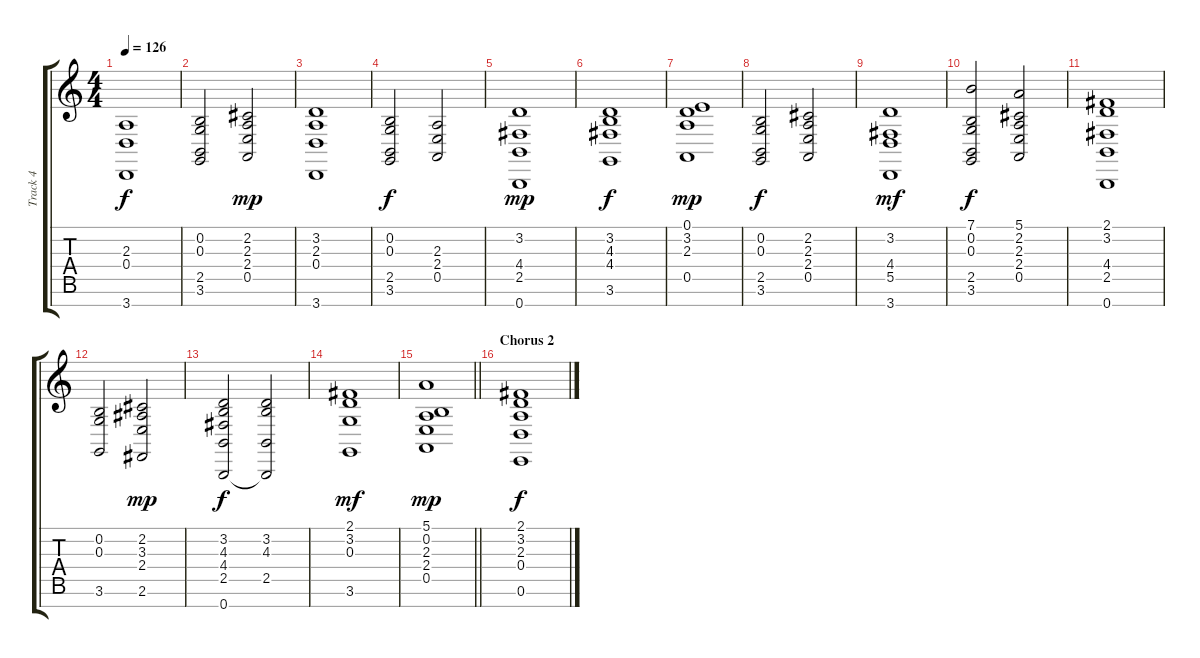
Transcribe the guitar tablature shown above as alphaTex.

\track ("Track 4" "Track 4") {instrument frenchhorn}
\staff {score tabs}
\tuning (E4 B3 G3 D3 A2 E2 B1) {hide}
\ts (4 4)
\tempo 126
\clef g2
\ks c
(2.3 0.4 3.7).1{dy f} |
(0.2 0.3 2.5 3.6).2 (2.2 2.3 2.4 0.5).2{dy mp} |
(3.2 2.3 0.4 3.7).1 |
(0.2 0.3 2.5 3.6).2{dy f} (2.3 2.4 0.5).2 |
(3.2 4.4 2.5 0.7).1{dy mp} |
(3.2 4.3 4.4 3.6).1{dy f} |
(0.1 3.2 2.3 0.5).1{dy mp} |
(0.2 0.3 2.5 3.6).2{dy f} (2.2 2.3 2.4 0.5).2 |
(3.2 4.4 5.5 3.7).1{dy mf} |
(7.1 0.2 0.3 2.5 3.6).2{dy f} (5.1 2.2 2.3 2.4 0.5).2 |
(2.1 3.2 4.4 2.5 0.7).1 |
(0.2 0.3 3.6).2 (2.2 3.3 2.4 2.6).2{dy mp} |
(3.2 4.3 4.4 2.5 0.7).2{dy f} (3.2 4.3 2.5 0.7{t}).2 |
(2.1 3.2 0.3 3.6).1{dy mf} |
\barLineRight lightlight
(5.1 0.2 2.3 2.4 0.5).1{dy mp} |
\section ("" "Chorus 2")
(2.1 3.2 2.3 0.4 0.6).1{dy f}
